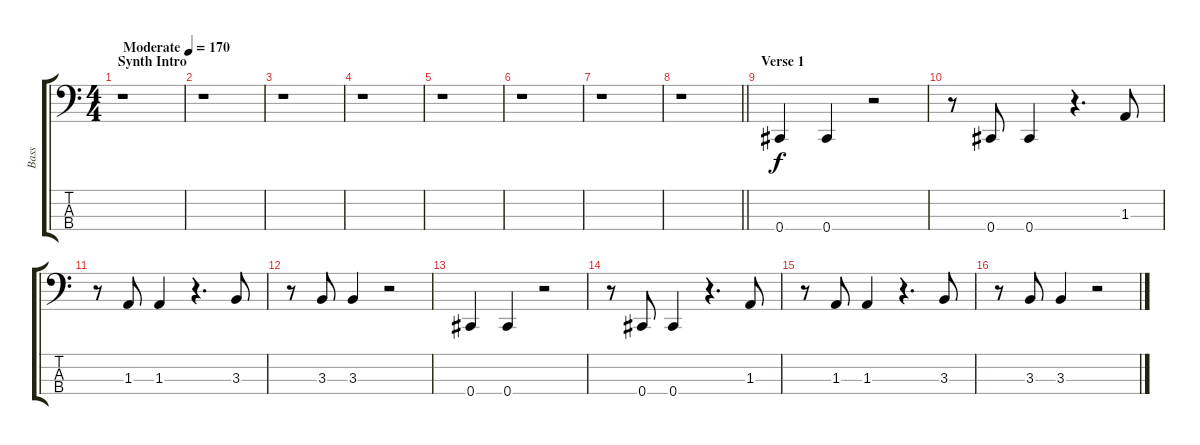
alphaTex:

\track ("Bass" "Bass") {instrument electricbassfinger}
\staff {score tabs}
\tuning (Gb2 Db2 Ab1 Db1) {hide}
\ts (4 4)
\section ("" "Synth Intro")
\tempo (170 "Moderate")
\clef f4
\ks c
r.1{dy f instrument electricbassfinger} |
r.1 |
r.1 |
r.1 |
r.1 |
r.1 |
r.1 |
\barLineRight lightlight
r.1 |
\section ("" "Verse 1")
0.4.4 0.4.4 r.2 |
r.8 0.4.8 0.4.4 r.4{d} 1.3.8 |
r.8 1.3.8 1.3.4 r.4{d} 3.3.8 |
r.8 3.3.8 3.3.4 r.2 |
0.4.4 0.4.4 r.2 |
r.8 0.4.8 0.4.4 r.4{d} 1.3.8 |
r.8 1.3.8 1.3.4 r.4{d} 3.3.8 |
r.8 3.3.8 3.3.4 r.2
